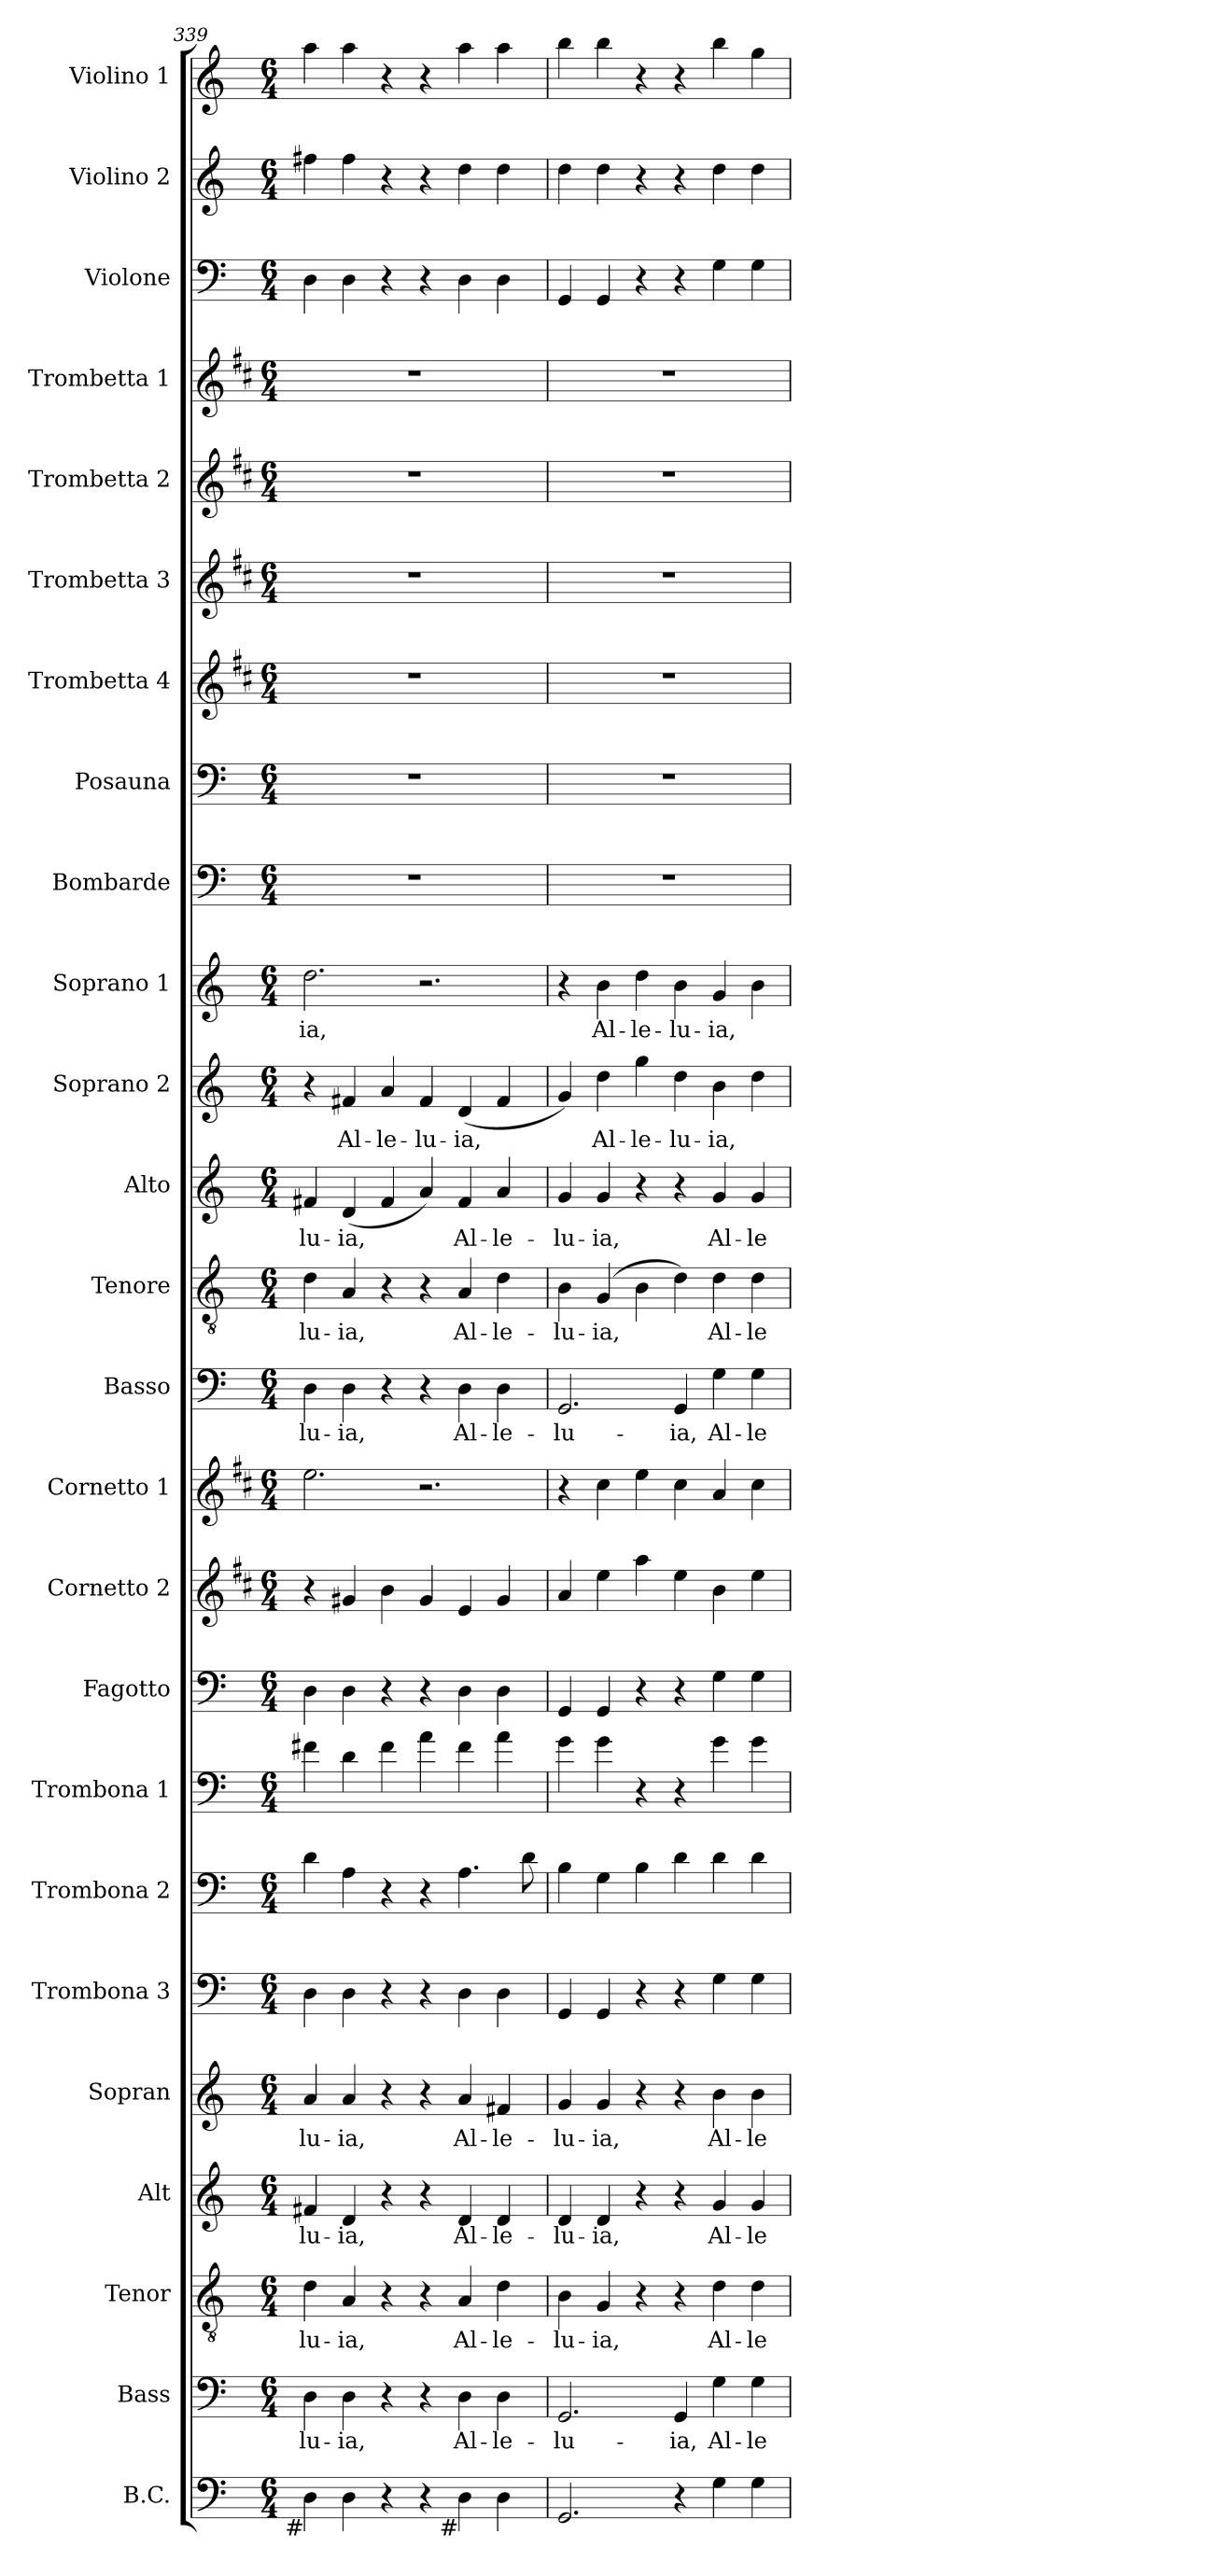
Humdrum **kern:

**kern	**kern	**text	**kern	**text	**kern	**text	**kern	**text	**kern	**kern	**kern	**kern	**kern	**kern	**kern	**text	**kern	**text	**kern	**text	**kern	**text	**kern	**text	**kern	**kern	**kern	**kern	**kern	**kern	**kern	**kern	**kern
*part25	*part24	*part24	*part23	*part23	*part22	*part22	*part21	*part21	*part20	*part19	*part18	*part17	*part16	*part15	*part14	*part14	*part13	*part13	*part12	*part12	*part11	*part11	*part10	*part10	*part9	*part8	*part7	*part6	*part5	*part4	*part3	*part2	*part1
*staff25	*staff24	*staff24	*staff23	*staff23	*staff22	*staff22	*staff21	*staff21	*staff20	*staff19	*staff18	*staff17	*staff16	*staff15	*staff14	*staff14	*staff13	*staff13	*staff12	*staff12	*staff11	*staff11	*staff10	*staff10	*staff9	*staff8	*staff7	*staff6	*staff5	*staff4	*staff3	*staff2	*staff1
*I"B.C.	*I"Bass	*	*I"Tenor	*	*I"Alt	*	*I"Sopran	*	*I"Trombona 3	*I"Trombona 2	*I"Trombona 1	*I"Fagotto	*I"Cornetto 2	*I"Cornetto 1	*I"Basso	*	*I"Tenore	*	*I"Alto	*	*I"Soprano 2	*	*I"Soprano 1	*	*I"Bombarde	*I"Posauna	*I"Trombetta 4	*I"Trombetta 3	*I"Trombetta 2	*I"Trombetta 1	*I"Violone	*I"Violino 2	*I"Violino 1
*I'B.C.	*I'B.	*	*I'T.	*	*I'A.	*	*I'S.	*	*I'Tbn. 2	*I'Tbn. 2	*I'Tbn. 1	*I'Fag.	*I'Cor. 2	*I'Cor. 1	*I'B.	*	*I'T.	*	*I'A.	*	*I'S.	*	*I'S.	*	*	*	*	*	*	*	*	*I'Vl. 2	*I'Vl. 1
*clefF4	*clefF4	*	*clefGv2	*	*clefG2	*	*clefG2	*	*clefF4	*clefF4	*clefF4	*clefF4	*clefG2	*clefG2	*clefF4	*	*clefGv2	*	*clefG2	*	*clefG2	*	*clefG2	*	*clefF4	*clefF4	*clefG2	*clefG2	*clefG2	*clefG2	*clefF4	*clefG2	*clefG2
*	*	*	*ITrd7c12	*	*	*	*	*	*	*	*	*	*ITrd1c2	*ITrd1c2	*	*	*ITrd7c12	*	*	*	*	*	*	*	*	*	*ITrd1c2	*ITrd1c2	*ITrd1c2	*ITrd1c2	*	*	*
*k[]	*k[]	*	*k[]	*	*k[]	*	*k[]	*	*k[]	*k[]	*k[]	*k[]	*k[]	*k[]	*k[]	*	*k[]	*	*k[]	*	*k[]	*	*k[]	*	*k[]	*k[]	*k[]	*k[]	*k[]	*k[]	*k[]	*k[]	*k[]
*C:	*C:	*	*C:	*	*C:	*	*C:	*	*C:	*C:	*C:	*C:	*C:	*C:	*C:	*	*C:	*	*C:	*	*C:	*	*C:	*	*C:	*C:	*C:	*C:	*C:	*C:	*C:	*C:	*C:
*M6/4	*M6/4	*	*M6/4	*	*M6/4	*	*M6/4	*	*M6/4	*M6/4	*M6/4	*M6/4	*M6/4	*M6/4	*M6/4	*	*M6/4	*	*M6/4	*	*M6/4	*	*M6/4	*	*M6/4	*M6/4	*M6/4	*M6/4	*M6/4	*M6/4	*M6/4	*M6/4	*M6/4
=339	=339	=339	=339	=339	=339	=339	=339	=339	=339	=339	=339	=339	=339	=339	=339	=339	=339	=339	=339	=339	=339	=339	=339	=339	=339	=339	=339	=339	=339	=339	=339	=339	=339
!	!	!LO:LY:b:color=#000000	!	!	!	!	!	!	!	!	!	!	!	!	!	!	!	!	!	!	!	!	!	!	!	!	!	!	!	!	!	!	!
!	!	!	!	!LO:LY:b:color=#000000	!	!	!	!	!	!	!	!	!	!	!	!	!	!	!	!	!	!	!	!	!	!	!	!	!	!	!	!	!
!	!	!	!	!	!	!LO:LY:b:color=#000000	!	!	!	!	!	!	!	!	!	!	!	!	!	!	!	!	!	!	!	!	!	!	!	!	!	!	!
!	!	!	!	!	!	!	!	!LO:LY:b:color=#000000	!	!	!	!	!	!	!	!	!	!	!	!	!	!	!	!	!	!	!	!	!	!	!	!	!
!	!	!	!	!	!	!	!	!	!	!	!	!	!	!	!	!LO:LY:b:color=#000000	!	!	!	!	!	!	!	!	!	!	!	!	!	!	!	!	!
!	!	!	!	!	!	!	!	!	!	!	!	!	!	!	!	!	!	!LO:LY:b:color=#000000	!	!	!	!	!	!	!	!	!	!	!	!	!	!	!
!	!	!	!	!	!	!	!	!	!	!	!	!	!	!	!	!	!	!	!	!LO:LY:b:color=#000000	!	!	!	!	!	!	!	!	!	!	!	!	!
!LO:TX:b:rj:t=#	!	!	!	!	!	!	!	!	!	!	!	!	!	!	!	!	!	!	!	!	!	!	!	!	!	!	!	!	!	!	!	!	!
!	!	!	!	!	!	!	!	!	!	!	!	!	!	!	!	!	!	!	!	!	!	!	!	!LO:LY:b:color=#000000	!LO:N:vis=1	!LO:N:vis=1	!LO:N:vis=1	!LO:N:vis=1	!LO:N:vis=1	!LO:N:vis=1	!	!	!
4Di\	4Di\	-lu-	4Di\	-lu-	4f#Xi/	-lu-	4ai/	-lu-	4Di\	4di\	4f#Xi\	4Di\	4r	2.ddi\	4Di\	-lu-	4Di\	-lu-	4f#Xi/	-lu-	4r	.	2.ddi\	-ia,	1.r	1.r	1.r	1.r	1.r	1.r	4Di\	4ff#Xi\	4aai\
!	!	!LO:LY:b:color=#000000	!	!	!	!	!	!	!	!	!	!	!	!	!	!	!	!	!	!	!	!	!	!	!	!	!	!	!	!	!	!	!
!	!	!	!	!LO:LY:b:color=#000000	!	!	!	!	!	!	!	!	!	!	!	!	!	!	!	!	!	!	!	!	!	!	!	!	!	!	!	!	!
!	!	!	!	!	!	!LO:LY:b:color=#000000	!	!	!	!	!	!	!	!	!	!	!	!	!	!	!	!	!	!	!	!	!	!	!	!	!	!	!
!	!	!	!	!	!	!	!	!LO:LY:b:color=#000000	!	!	!	!	!	!	!	!	!	!	!	!	!	!	!	!	!	!	!	!	!	!	!	!	!
!	!	!	!	!	!	!	!	!	!	!	!	!	!	!	!	!LO:LY:b:color=#000000	!	!	!	!	!	!	!	!	!	!	!	!	!	!	!	!	!
!	!	!	!	!	!	!	!	!	!	!	!	!	!	!	!	!	!	!LO:LY:b:color=#000000	!	!	!	!	!	!	!	!	!	!	!	!	!	!	!
!	!	!	!	!	!	!	!	!	!	!	!	!	!	!	!	!	!	!	!	!LO:LY:b:color=#000000	!	!	!	!	!	!	!	!	!	!	!	!	!
!	!	!	!	!	!	!	!	!	!	!	!	!	!	!	!	!	!	!	!	!	!	!LO:LY:b:color=#000000	!	!	!	!	!	!	!	!	!	!	!
4Di\	4Di\	-ia,	4AAi/	-ia,	4di/	-ia,	4ai/	-ia,	4Di\	4Ai\	4di\	4Di\	4f#Xi/	.	4Di\	-ia,	4AAi/	-ia,	(4di/	-ia,	4f#Xi/	Al-	.	.	.	.	.	.	.	.	4Di\	4ff#i\	4aai\
!	!	!	!	!	!	!	!	!	!	!	!	!	!	!	!	!	!	!	!	!	!	!LO:LY:b:color=#000000	!	!	!	!	!	!	!	!	!	!	!
4r	4r	.	4r	.	4r	.	4r	.	4r	4r	4f#i\	4r	4ai\	.	4r	.	4r	.	4f#i/	.	4ai/	-le-	.	.	.	.	.	.	.	.	4r	4r	4r
!	!	!	!	!	!	!	!	!	!	!	!	!	!	!	!	!	!	!	!	!	!	!LO:LY:b:color=#000000	!	!	!	!	!	!	!	!	!	!	!
4r	4r	.	4r	.	4r	.	4r	.	4r	4r	4ai\	4r	4f#i/	2.r	4r	.	4r	.	4ai/)	.	4f#i/	-lu-	2.r	.	.	.	.	.	.	.	4r	4r	4r
!	!	!LO:LY:b:color=#000000	!	!	!	!	!	!	!	!	!	!	!	!	!	!	!	!	!	!	!	!	!	!	!	!	!	!	!	!	!	!	!
!	!	!	!	!LO:LY:b:color=#000000	!	!	!	!	!	!	!	!	!	!	!	!	!	!	!	!	!	!	!	!	!	!	!	!	!	!	!	!	!
!	!	!	!	!	!	!LO:LY:b:color=#000000	!	!	!	!	!	!	!	!	!	!	!	!	!	!	!	!	!	!	!	!	!	!	!	!	!	!	!
!	!	!	!	!	!	!	!	!LO:LY:b:color=#000000	!	!	!	!	!	!	!	!	!	!	!	!	!	!	!	!	!	!	!	!	!	!	!	!	!
!	!	!	!	!	!	!	!	!	!	!	!	!	!	!	!	!LO:LY:b:color=#000000	!	!	!	!	!	!	!	!	!	!	!	!	!	!	!	!	!
!	!	!	!	!	!	!	!	!	!	!	!	!	!	!	!	!	!	!LO:LY:b:color=#000000	!	!	!	!	!	!	!	!	!	!	!	!	!	!	!
!	!	!	!	!	!	!	!	!	!	!	!	!	!	!	!	!	!	!	!	!LO:LY:b:color=#000000	!	!	!	!	!	!	!	!	!	!	!	!	!
!LO:TX:b:rj:t=#	!	!	!	!	!	!	!	!	!	!	!	!	!	!	!	!	!	!	!	!	!	!	!	!	!	!	!	!	!	!	!	!	!
!	!	!	!	!	!	!	!	!	!	!	!	!	!	!	!	!	!	!	!	!	!	!LO:LY:b:color=#000000	!	!	!	!	!	!	!	!	!	!	!
4Di\	4Di\	Al-	4AAi/	Al-	4di/	Al-	4ai/	Al-	4Di\	4.Ai\	4f#i\	4Di\	4di/	.	4Di\	Al-	4AAi/	Al-	4f#i/	Al-	(4di/	-ia,	.	.	.	.	.	.	.	.	4Di\	4ddi\	4aai\
!	!	!LO:LY:b:color=#000000	!	!	!	!	!	!	!	!	!	!	!	!	!	!	!	!	!	!	!	!	!	!	!	!	!	!	!	!	!	!	!
!	!	!	!	!LO:LY:b:color=#000000	!	!	!	!	!	!	!	!	!	!	!	!	!	!	!	!	!	!	!	!	!	!	!	!	!	!	!	!	!
!	!	!	!	!	!	!LO:LY:b:color=#000000	!	!	!	!	!	!	!	!	!	!	!	!	!	!	!	!	!	!	!	!	!	!	!	!	!	!	!
!	!	!	!	!	!	!	!	!LO:LY:b:color=#000000	!	!	!	!	!	!	!	!	!	!	!	!	!	!	!	!	!	!	!	!	!	!	!	!	!
!	!	!	!	!	!	!	!	!	!	!	!	!	!	!	!	!LO:LY:b:color=#000000	!	!	!	!	!	!	!	!	!	!	!	!	!	!	!	!	!
!	!	!	!	!	!	!	!	!	!	!	!	!	!	!	!	!	!	!LO:LY:b:color=#000000	!	!	!	!	!	!	!	!	!	!	!	!	!	!	!
!	!	!	!	!	!	!	!	!	!	!	!	!	!	!	!	!	!	!	!	!LO:LY:b:color=#000000	!	!	!	!	!	!	!	!	!	!	!	!	!
4Di\	4Di\	-le-	4Di\	-le-	4di/	-le-	4f#Xi/	-le-	4Di\	.	4ai\	4Di\	4f#i/	.	4Di\	-le-	4Di\	-le-	4ai/	-le-	4f#i/	.	.	.	.	.	.	.	.	.	4Di\	4ddi\	4aai\
.	.	.	.	.	.	.	.	.	.	8di\	.	.	.	.	.	.	.	.	.	.	.	.	.	.	.	.	.	.	.	.	.	.	.
=340	=340	=340	=340	=340	=340	=340	=340	=340	=340	=340	=340	=340	=340	=340	=340	=340	=340	=340	=340	=340	=340	=340	=340	=340	=340	=340	=340	=340	=340	=340	=340	=340	=340
!	!	!LO:LY:b:color=#000000	!	!	!	!	!	!	!	!	!	!	!	!	!	!	!	!	!	!	!	!	!	!	!	!	!	!	!	!	!	!	!
!	!	!	!	!LO:LY:b:color=#000000	!	!	!	!	!	!	!	!	!	!	!	!	!	!	!	!	!	!	!	!	!	!	!	!	!	!	!	!	!
!	!	!	!	!	!	!LO:LY:b:color=#000000	!	!	!	!	!	!	!	!	!	!	!	!	!	!	!	!	!	!	!	!	!	!	!	!	!	!	!
!	!	!	!	!	!	!	!	!LO:LY:b:color=#000000	!	!	!	!	!	!	!	!	!	!	!	!	!	!	!	!	!	!	!	!	!	!	!	!	!
!	!	!	!	!	!	!	!	!	!	!	!	!	!	!	!	!LO:LY:b:color=#000000	!	!	!	!	!	!	!	!	!	!	!	!	!	!	!	!	!
!	!	!	!	!	!	!	!	!	!	!	!	!	!	!	!	!	!	!LO:LY:b:color=#000000	!	!	!	!	!	!	!	!	!	!	!	!	!	!	!
!	!	!	!	!	!	!	!	!	!	!	!	!	!	!	!	!	!	!	!	!LO:LY:b:color=#000000	!	!	!	!	!LO:N:vis=1	!LO:N:vis=1	!LO:N:vis=1	!LO:N:vis=1	!LO:N:vis=1	!LO:N:vis=1	!	!	!
2.GGi/	2.GGi/	-lu-	4BBi\	-lu-	4di/	-lu-	4gi/	-lu-	4GGi/	4Bi\	4gi\	4GGi/	4gi/	4r	2.GGi/	-lu-	4BBi\	-lu-	4gi/	-lu-	4gi/)	.	4r	.	1.r	1.r	1.r	1.r	1.r	1.r	4GGi/	4ddi\	4bbi\
!	!	!	!	!LO:LY:b:color=#000000	!	!	!	!	!	!	!	!	!	!	!	!	!	!	!	!	!	!	!	!	!	!	!	!	!	!	!	!	!
!	!	!	!	!	!	!LO:LY:b:color=#000000	!	!	!	!	!	!	!	!	!	!	!	!	!	!	!	!	!	!	!	!	!	!	!	!	!	!	!
!	!	!	!	!	!	!	!	!LO:LY:b:color=#000000	!	!	!	!	!	!	!	!	!	!	!	!	!	!	!	!	!	!	!	!	!	!	!	!	!
!	!	!	!	!	!	!	!	!	!	!	!	!	!	!	!	!	!	!LO:LY:b:color=#000000	!	!	!	!	!	!	!	!	!	!	!	!	!	!	!
!	!	!	!	!	!	!	!	!	!	!	!	!	!	!	!	!	!	!	!	!LO:LY:b:color=#000000	!	!	!	!	!	!	!	!	!	!	!	!	!
!	!	!	!	!	!	!	!	!	!	!	!	!	!	!	!	!	!	!	!	!	!	!LO:LY:b:color=#000000	!	!	!	!	!	!	!	!	!	!	!
!	!	!	!	!	!	!	!	!	!	!	!	!	!	!	!	!	!	!	!	!	!	!	!	!LO:LY:b:color=#000000	!	!	!	!	!	!	!	!	!
.	.	.	4GGi/	-ia,	4di/	-ia,	4gi/	-ia,	4GGi/	4Gi\	4gi\	4GGi/	4ddi\	4bi\	.	.	(4GGi/	-ia,	4gi/	-ia,	4ddi\	Al-	4bi\	Al-	.	.	.	.	.	.	4GGi/	4ddi\	4bbi\
!	!	!	!	!	!	!	!	!	!	!	!	!	!	!	!	!	!	!	!	!	!	!LO:LY:b:color=#000000	!	!	!	!	!	!	!	!	!	!	!
!	!	!	!	!	!	!	!	!	!	!	!	!	!	!	!	!	!	!	!	!	!	!	!	!LO:LY:b:color=#000000	!	!	!	!	!	!	!	!	!
.	.	.	4r	.	4r	.	4r	.	4r	4Bi\	4r	4r	4ggi\	4ddi\	.	.	4BBi\	.	4r	.	4ggi\	-le-	4ddi\	-le-	.	.	.	.	.	.	4r	4r	4r
!	!	!LO:LY:b:color=#000000	!	!	!	!	!	!	!	!	!	!	!	!	!	!	!	!	!	!	!	!	!	!	!	!	!	!	!	!	!	!	!
!	!	!	!	!	!	!	!	!	!	!	!	!	!	!	!	!LO:LY:b:color=#000000	!	!	!	!	!	!	!	!	!	!	!	!	!	!	!	!	!
!	!	!	!	!	!	!	!	!	!	!	!	!	!	!	!	!	!	!	!	!	!	!LO:LY:b:color=#000000	!	!	!	!	!	!	!	!	!	!	!
!	!	!	!	!	!	!	!	!	!	!	!	!	!	!	!	!	!	!	!	!	!	!	!	!LO:LY:b:color=#000000	!	!	!	!	!	!	!	!	!
4r	4GGi/	-ia,	4r	.	4r	.	4r	.	4r	4di\	4r	4r	4ddi\	4bi\	4GGi/	-ia,	4Di\)	.	4r	.	4ddi\	-lu-	4bi\	-lu-	.	.	.	.	.	.	4r	4r	4r
!	!	!LO:LY:b:color=#000000	!	!	!	!	!	!	!	!	!	!	!	!	!	!	!	!	!	!	!	!	!	!	!	!	!	!	!	!	!	!	!
!	!	!	!	!LO:LY:b:color=#000000	!	!	!	!	!	!	!	!	!	!	!	!	!	!	!	!	!	!	!	!	!	!	!	!	!	!	!	!	!
!	!	!	!	!	!	!LO:LY:b:color=#000000	!	!	!	!	!	!	!	!	!	!	!	!	!	!	!	!	!	!	!	!	!	!	!	!	!	!	!
!	!	!	!	!	!	!	!	!LO:LY:b:color=#000000	!	!	!	!	!	!	!	!	!	!	!	!	!	!	!	!	!	!	!	!	!	!	!	!	!
!	!	!	!	!	!	!	!	!	!	!	!	!	!	!	!	!LO:LY:b:color=#000000	!	!	!	!	!	!	!	!	!	!	!	!	!	!	!	!	!
!	!	!	!	!	!	!	!	!	!	!	!	!	!	!	!	!	!	!LO:LY:b:color=#000000	!	!	!	!	!	!	!	!	!	!	!	!	!	!	!
!	!	!	!	!	!	!	!	!	!	!	!	!	!	!	!	!	!	!	!	!LO:LY:b:color=#000000	!	!	!	!	!	!	!	!	!	!	!	!	!
!	!	!	!	!	!	!	!	!	!	!	!	!	!	!	!	!	!	!	!	!	!	!LO:LY:b:color=#000000	!	!	!	!	!	!	!	!	!	!	!
!	!	!	!	!	!	!	!	!	!	!	!	!	!	!	!	!	!	!	!	!	!	!	!	!LO:LY:b:color=#000000	!	!	!	!	!	!	!	!	!
4Gi\	4Gi\	Al-	4Di\	Al-	4gi/	Al-	4bi\	Al-	4Gi\	4di\	4gi\	4Gi\	4ai\	4gi/	4Gi\	Al-	4Di\	Al-	4gi/	Al-	4bi\	-ia,	4gi/	-ia,	.	.	.	.	.	.	4Gi\	4ddi\	4bbi\
!	!	!LO:LY:b:color=#000000	!	!	!	!	!	!	!	!	!	!	!	!	!	!	!	!	!	!	!	!	!	!	!	!	!	!	!	!	!	!	!
!	!	!	!	!LO:LY:b:color=#000000	!	!	!	!	!	!	!	!	!	!	!	!	!	!	!	!	!	!	!	!	!	!	!	!	!	!	!	!	!
!	!	!	!	!	!	!LO:LY:b:color=#000000	!	!	!	!	!	!	!	!	!	!	!	!	!	!	!	!	!	!	!	!	!	!	!	!	!	!	!
!	!	!	!	!	!	!	!	!LO:LY:b:color=#000000	!	!	!	!	!	!	!	!	!	!	!	!	!	!	!	!	!	!	!	!	!	!	!	!	!
!	!	!	!	!	!	!	!	!	!	!	!	!	!	!	!	!LO:LY:b:color=#000000	!	!	!	!	!	!	!	!	!	!	!	!	!	!	!	!	!
!	!	!	!	!	!	!	!	!	!	!	!	!	!	!	!	!	!	!LO:LY:b:color=#000000	!	!	!	!	!	!	!	!	!	!	!	!	!	!	!
!	!	!	!	!	!	!	!	!	!	!	!	!	!	!	!	!	!	!	!	!LO:LY:b:color=#000000	!	!	!	!	!	!	!	!	!	!	!	!	!
4Gi\	4Gi\	-le-	4Di\	-le-	4gi/	-le-	4bi\	-le-	4Gi\	4di\	4gi\	4Gi\	4ddi\	4bi\	4Gi\	-le-	4Di\	-le-	4gi/	-le-	4ddi\	.	4bi\	.	.	.	.	.	.	.	4Gi\	4ddi\	4ggi\
=	=	=	=	=	=	=	=	=	=	=	=	=	=	=	=	=	=	=	=	=	=	=	=	=	=	=	=	=	=	=	=	=	=
*-	*-	*-	*-	*-	*-	*-	*-	*-	*-	*-	*-	*-	*-	*-	*-	*-	*-	*-	*-	*-	*-	*-	*-	*-	*-	*-	*-	*-	*-	*-	*-	*-	*-
